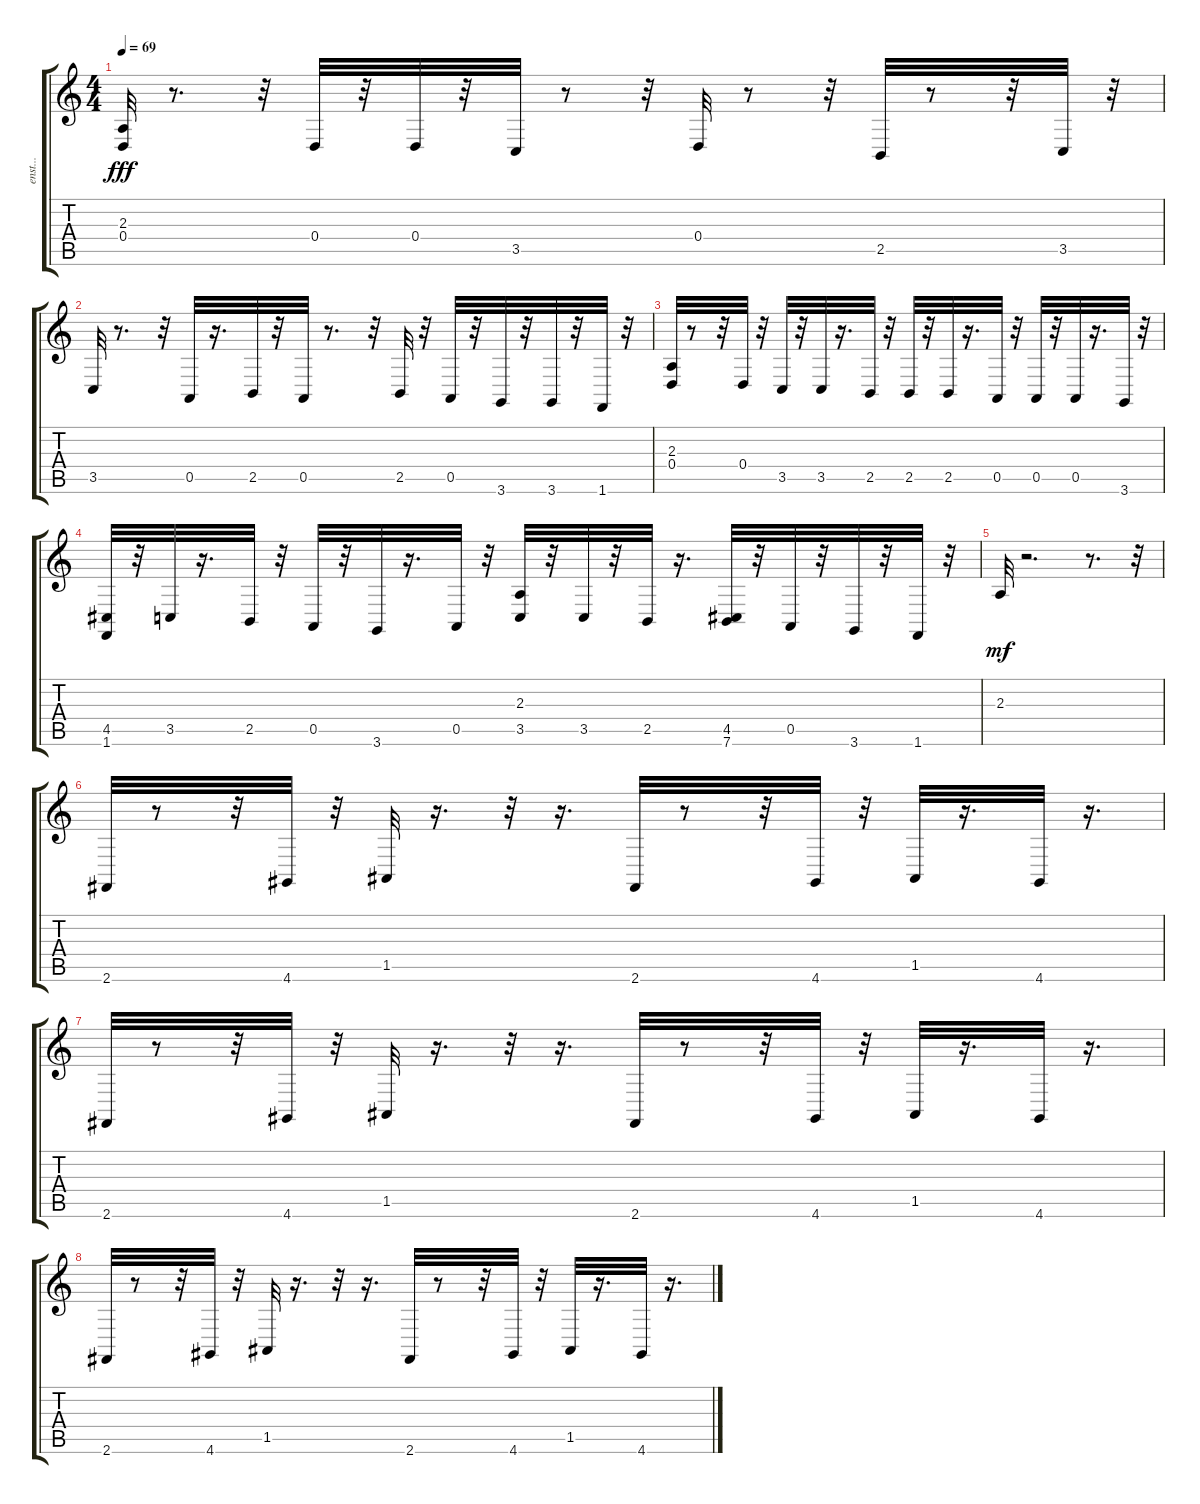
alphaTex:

\track ("enst..." "enst...") {instrument drawbarorgan}
\staff {score tabs}
\tuning (E4 B3 G3 D3 A2 E2) {hide}
\ts (4 4)
\tempo 69
\clef g2
\ks c
(2.3 0.4).32{dy fff} r.8{d} r.32 0.4.32 r.32 0.4.32 r.32 3.5.32 r.8 r.32 0.4.32 r.8 r.32 2.5.32 r.8 r.32 3.5.32 r.32 |
3.5.32 r.8{d} r.32 0.5.32 r.16{d} 2.5.32 r.32 0.5.32 r.8{d} r.32 2.5.32 r.32 0.5.32 r.32 3.6.32 r.32 3.6.32 r.32 1.6.32 r.32 |
(2.3 0.4).32 r.8 r.32 0.4.32 r.32 3.5.32 r.32 3.5.32 r.16{d} 2.5.32 r.32 2.5.32 r.32 2.5.32 r.16{d} 0.5.32 r.32 0.5.32 r.32 0.5.32 r.16{d} 3.6.32 r.32 |
(4.5 1.6).32 r.32 3.5.32 r.16{d} 2.5.32 r.32 0.5.32 r.32 3.6.32 r.16{d} 0.5.32 r.32 (2.3 3.5).32 r.32 3.5.32 r.32 2.5.32 r.16{d} (4.5 7.6).32 r.32 0.5.32 r.32 3.6.32 r.32 1.6.32 r.32 |
2.3.32{dy mf} r.2{d} r.8{d} r.32 |
2.6.32 r.8 r.32 4.6.32 r.32 1.5.32 r.16{d} r.32 r.16{d} 2.6.32 r.8 r.32 4.6.32 r.32 1.5.32 r.16{d} 4.6.32 r.16{d} |
2.6.32 r.8 r.32 4.6.32 r.32 1.5.32 r.16{d} r.32 r.16{d} 2.6.32 r.8 r.32 4.6.32 r.32 1.5.32 r.16{d} 4.6.32 r.16{d} |
2.6.32 r.8 r.32 4.6.32 r.32 1.5.32 r.16{d} r.32 r.16{d} 2.6.32 r.8 r.32 4.6.32 r.32 1.5.32 r.16{d} 4.6.32 r.16{d}
